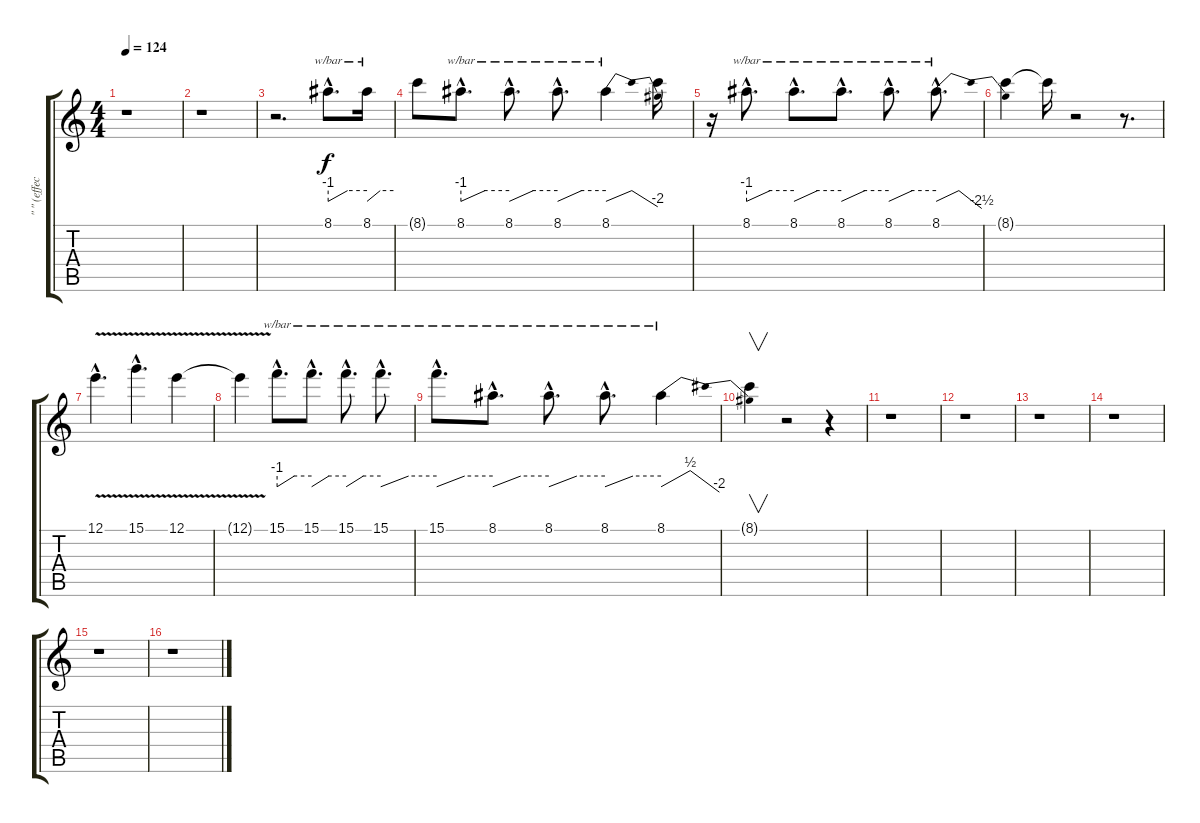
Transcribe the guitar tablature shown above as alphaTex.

\track ("\" \" (effects)" "\" \" (effec") {instrument overdrivenguitar}
\staff {score tabs}
\tuning (E4 B3 G3 D3 A2 E2) {hide}
\ts (4 4)
\tempo 124
\clef g2
\ks c
r.1{dy f} |
r.1 |
r.2{d} 8.1{hac}.8{d tbe (custom default 0 -4 30 0 60 0)} 8.1.16{tbe (custom default 0 -4 30 0 60 0)} |
8.1{t}.8 8.1{hac}.8{d tbe (custom default 0 -4 30 0 60 0)} 8.1{hac}.8{d tbe (custom default 0 -4 30 0 60 0)} 8.1{hac}.8{d tbe (custom default 0 -4 30 0 60 0)} 8.1.4{tbe (dip default 0 -4 30 0 44 0 60 -8)} 8.1{t}.16 |
r.16 8.1{hac}.8{d tbe (custom default 0 -4 30 0 60 0)} 8.1{hac}.8{d tbe (custom default 0 -4 30 0 60 0)} 8.1{hac}.8{d tbe (custom default 0 -4 30 0 60 0)} 8.1{hac}.8{d tbe (custom default 0 -4 30 0 60 0)} 8.1{hac}.8{d tbe (dip default 0 -4 30 0 54 0 60 -10)} |
8.1{t}.4 8.1{t}.16 r.2 r.8{d} |
12.1{v hac}.4{d} 15.1{v hac}.4{d} 12.1{v}.4 |
12.1{t}.4 15.1{hac}.8{d tbe (custom default 0 -4 30 0 60 0)} 15.1{hac}.8{d tbe (custom default 0 -4 30 0 60 0)} 15.1{hac}.8{d tbe (custom default 0 -4 30 0 60 0)} 15.1{hac}.8{d tbe (custom default 0 -4 30 0 60 0)} |
15.1{hac}.8{d tbe (custom default 0 -4 30 0 60 0)} 8.1{hac}.8{d tbe (custom default 0 -4 30 0 60 0)} 8.1{hac}.8{d tbe (custom default 0 -4 30 0 60 0)} 8.1{hac}.8{d tbe (custom default 0 -4 30 0 60 0)} 8.1.4{tbe (dip default 0 -4 30 2 60 -8)} |
8.1{t}.4{v} r.2 r.4 |
r.1 |
r.1 |
r.1 |
r.1 |
r.1 |
r.1
